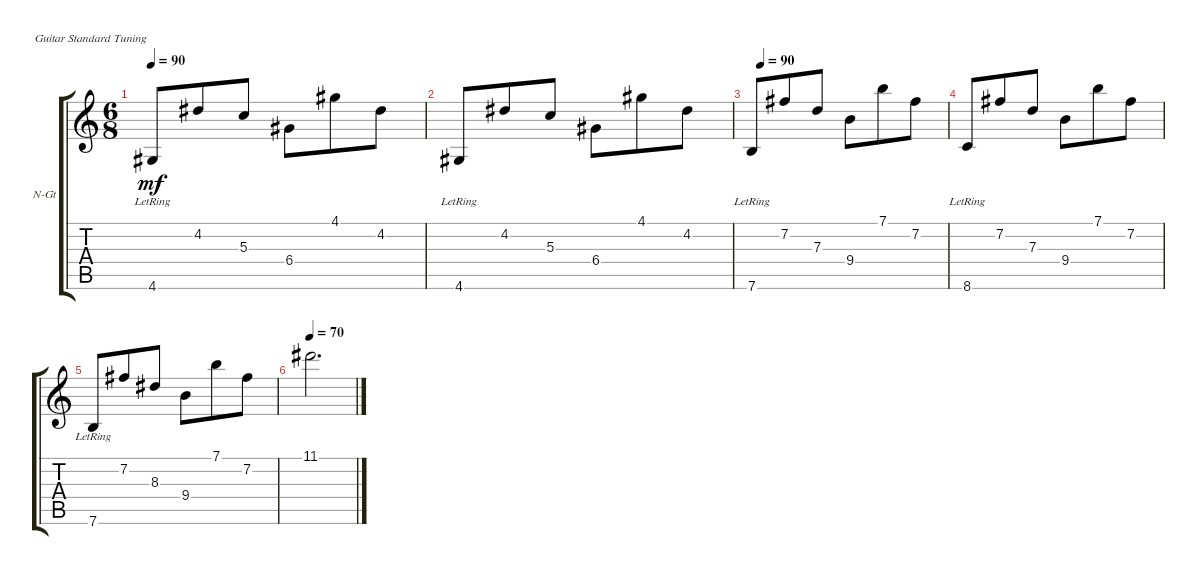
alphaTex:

\defaultSystemsLayout 4
\bracketExtendMode groupsimilarinstruments
\firstSystemTrackNameOrientation horizontal
\otherSystemsTrackNameOrientation horizontal
\track ("Rhythm Guitar" "N-Gt") {instrument acousticguitarnylon}
\staff {score tabs}
\tuning (E4 B3 G3 D3 A2 E2)
\ts (6 8)
\tempo 90
\clef g2
\ks c
4.6{lr}.8{dy mf} 4.2.8 5.3.8 6.4.8 4.1.8 4.2.8 |
4.6{lr}.8 4.2.8 5.3.8 6.4.8 4.1.8 4.2.8 |
\tempo (90 0.05)
7.6{lr}.8 7.2.8 7.3.8 9.4.8 7.1.8 7.2.8 |
8.6{lr}.8 7.2.8 7.3.8 9.4.8 7.1.8 7.2.8 |
7.6{lr}.8 7.2.8 8.3.8 9.4.8 7.1.8 7.2.8 |
\tempo (70 0.0125)
11.1.2{d}
